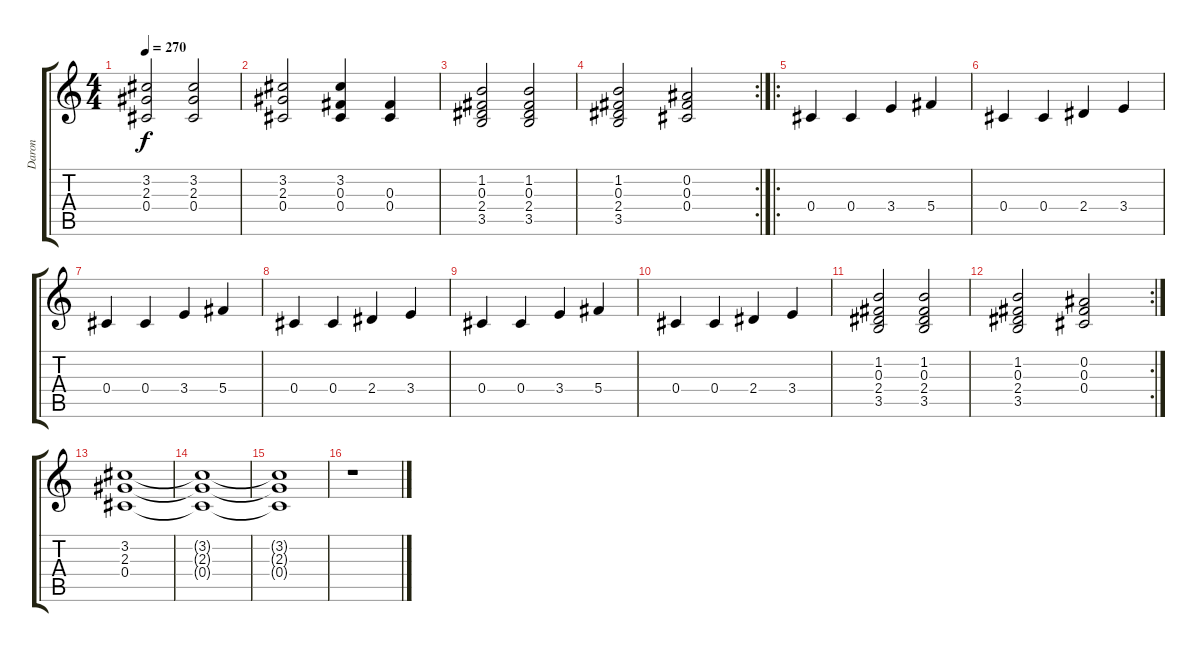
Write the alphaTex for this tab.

\track ("Daron" "Daron") {instrument overdrivenguitar}
\staff {score tabs}
\tuning (Eb4 Bb3 Gb3 Db3 Ab2 Db2) {hide}
\ts (4 4)
\tempo 270
\clef g2
\ks c
(3.2 2.3 0.4).2{dy f instrument electricguitarclean} (3.2 2.3 0.4).2 |
(3.2 2.3 0.4).2{instrument electricguitarclean} (3.2 0.3 0.4).4 (0.3 0.4).4 |
(1.2 0.3 2.4 3.5).2 (1.2 0.3 2.4 3.5).2 |
\rc 2
(1.2 0.3 2.4 3.5).2 (0.2 0.3 0.4).2 |
\ro
0.4.4 0.4.4 3.4.4 5.4.4 |
0.4.4 0.4.4 2.4.4 3.4.4 |
0.4.4 0.4.4 3.4.4 5.4.4 |
0.4.4 0.4.4 2.4.4 3.4.4 |
0.4.4 0.4.4 3.4.4 5.4.4 |
0.4.4 0.4.4 2.4.4 3.4.4 |
(1.2 0.3 2.4 3.5).2 (1.2 0.3 2.4 3.5).2 |
\rc 2
(1.2 0.3 2.4 3.5).2 (0.2 0.3 0.4).2 |
(3.2 2.3 0.4).1 |
(3.2{t} 2.3{t} 0.4{t}).1 |
(3.2{t} 2.3{t} 0.4{t}).1 |
r.1
